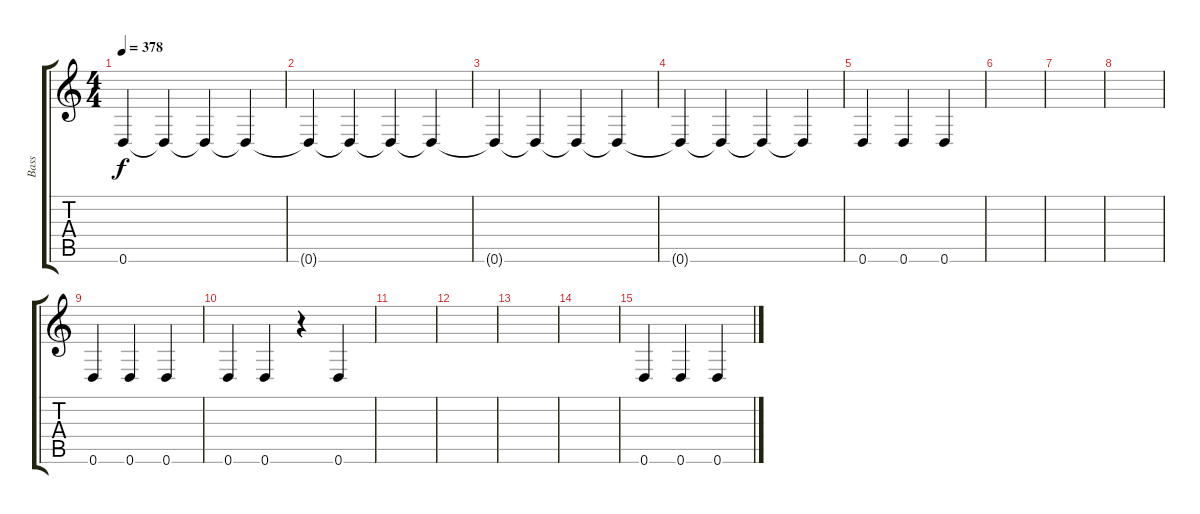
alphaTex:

\track ("Bass" "Bass") {instrument electricbassfinger}
\staff {score tabs}
\tuning (E4 B3 G3 D3 A2 D2) {hide}
\ts (4 4)
\tempo 378
\clef g2
\ks c
0.6.4{dy f} 0.6{t}.4 0.6{t}.4 0.6{t}.4 |
0.6{t}.4 0.6{t}.4 0.6{t}.4 0.6{t}.4 |
0.6{t}.4 0.6{t}.4 0.6{t}.4 0.6{t}.4 |
0.6{t}.4 0.6{t}.4 0.6{t}.4 0.6{t}.4 |
0.6.4 0.6.4 0.6.4 |
|
|
|
0.6.4 0.6.4 0.6.4 |
0.6.4 0.6.4 r.4 0.6.4 |
|
|
|
|
0.6.4 0.6.4 0.6.4
